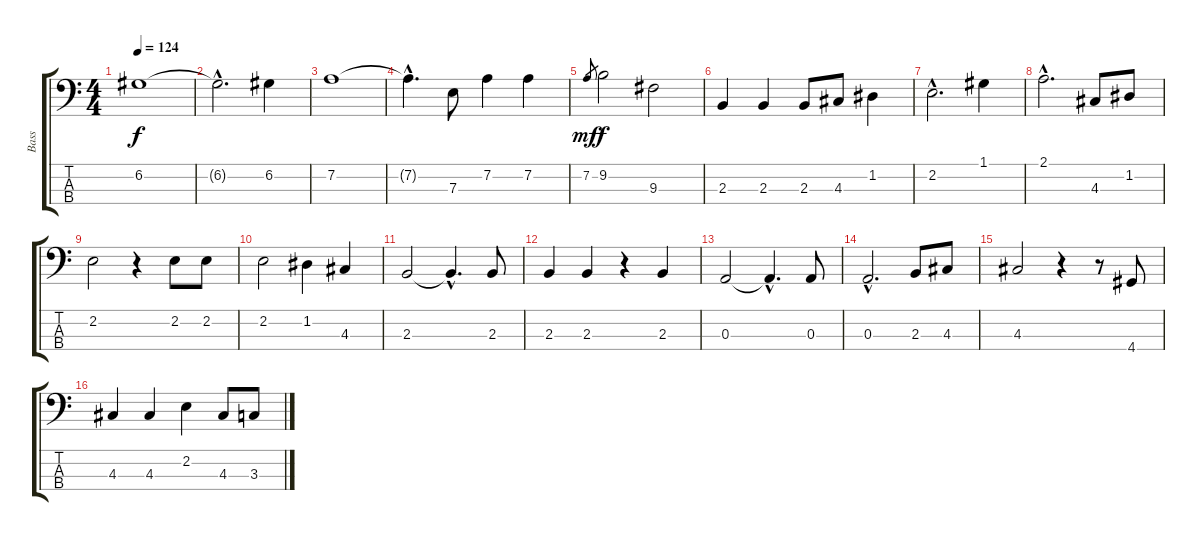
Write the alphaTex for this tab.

\track ("Bass" "Bass") {instrument acousticbass}
\staff {score tabs}
\tuning (G2 D2 A1 E1) {hide}
\ts (4 4)
\tempo 124
\clef f4
\ks c
6.2.1{dy f} |
6.2{hac t}.2{d} 6.2.4 |
7.2.1 |
7.2{hac t}.4{d} 7.3.8 7.2.4 7.2.4 |
7.2.8{gr dy mf} 9.2.2{dy f} 9.3.2 |
2.3.4 2.3.4 2.3.8 4.3.8 1.2.4 |
2.2{hac}.2{d} 1.1.4 |
2.1{hac}.2{d} 4.3.8 1.2.8 |
2.2.2 r.4 2.2.8 2.2.8 |
2.2.2 1.2.4 4.3.4 |
2.3.2 2.3{hac t}.4{d} 2.3.8 |
2.3.4 2.3.4 r.4 2.3.4 |
0.3.2 0.3{hac t}.4{d} 0.3.8 |
0.3{hac}.2{d} 2.3.8 4.3.8 |
4.3.2 r.4 r.8 4.4.8 |
4.3.4 4.3.4 2.2.4 4.3.8 3.3.8
